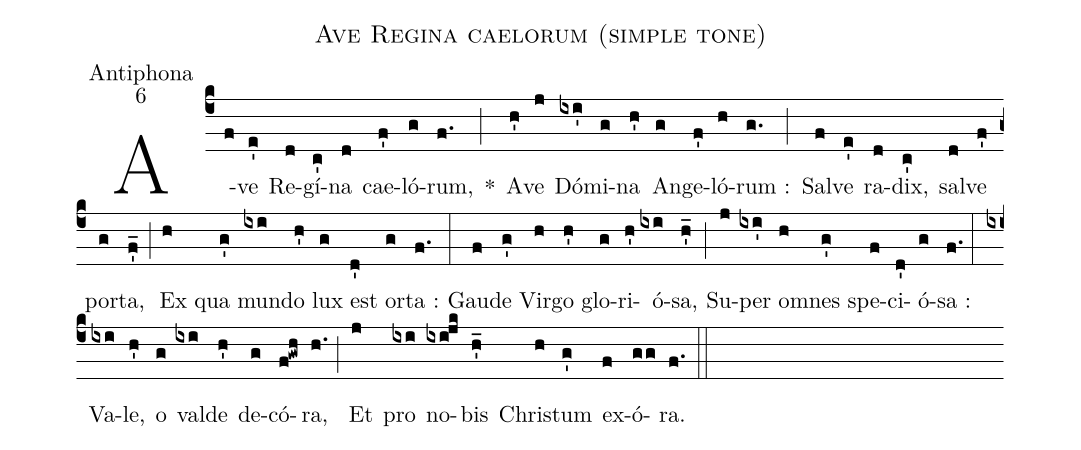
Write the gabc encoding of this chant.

name:Ave Regina caelorum (simple tone);
office-part:Antiphona;
mode:6;
%%
(c4) A(f)ve(e') Re(d)gí(c')na(d) cae(f')ló(g)rum,(f.) *(;) A(h')ve(j) Dó(ixi')mi(g)na(h') An(g)ge(f')ló(h)rum :(g.) (;) Sal(f)ve(e') ra(d)dix,(c') sal(d)ve(f') por(g)ta,(f'_) (;) Ex(h) qua(g') mun(ixi)do(h') lux(g) est(d') or(g)ta :(f.) (:) Gau(f)de(g') Vir(h)go(h') glo(g)ri(h')ó(ixi)sa,(h'_) (;) Su(j)per(ixi') o(h)mnes(g') spe(f)ci(d')ó(g)sa :(f.) (:) Va(ixi)le,(h') o(g) val(ixi)de(h') de(g)có(f!gwh)ra,(h.) (;) Et(j) pro(ixi) no(ixijk)bis(h'_) Chri(h)stum(g') ex(f)ó(gg)ra.(f.) (::)
